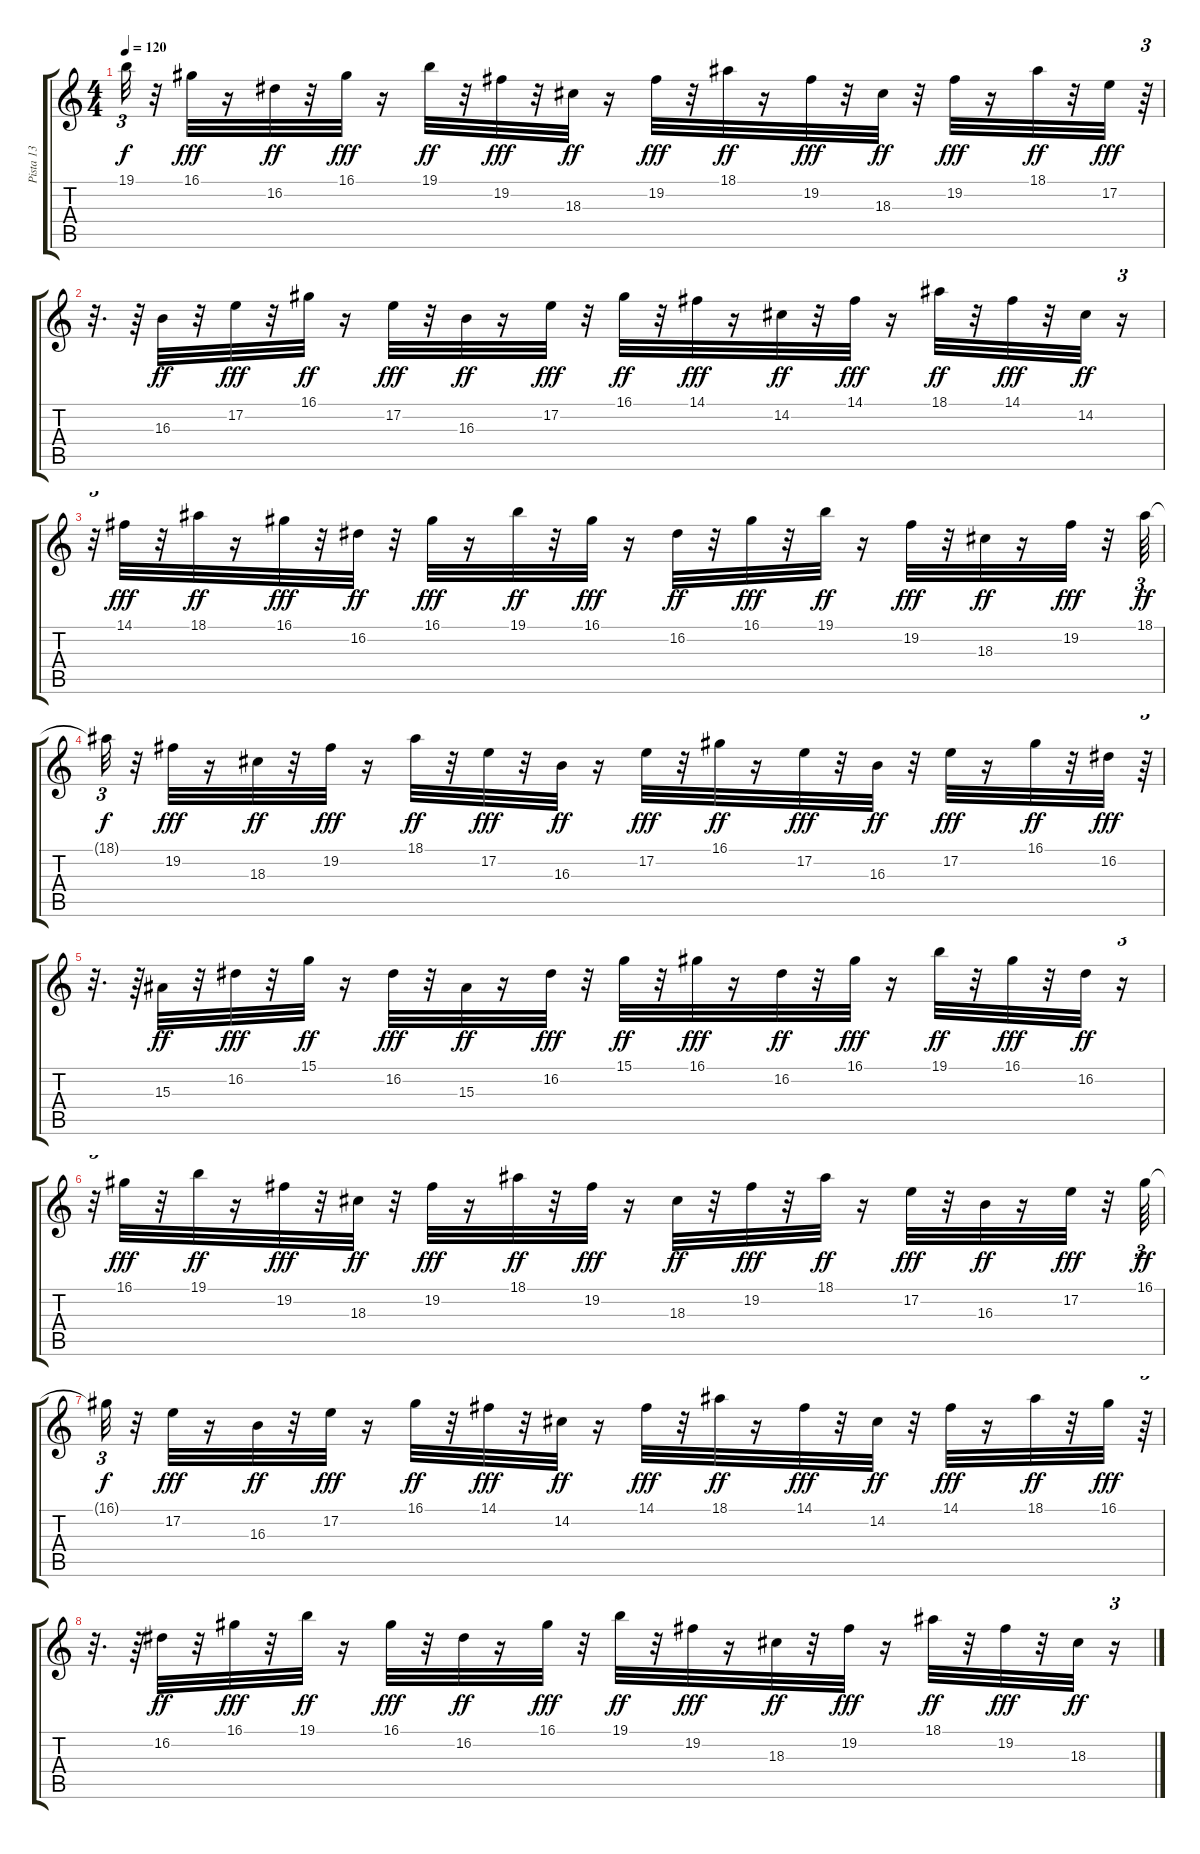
\track ("Pista 13" "Pista 13") {instrument stringensemble1}
\staff {score tabs}
\tuning (E4 B3 G3 D3 A2 E2) {hide}
\ts (4 4)
\tempo 120
\clef g2
\ks c
19.1{t}.32{tu (3 2) dy f} r.32 16.1.32{dy fff} r.16 16.2.32{dy ff} r.32 16.1.32{dy fff} r.16 19.1.32{dy ff} r.32 19.2.32{dy fff} r.32 18.3.32{dy ff} r.16 19.2.32{dy fff} r.32 18.1.32{dy ff} r.16 19.2.32{dy fff} r.32 18.3.32{dy ff} r.32 19.2.32{dy fff} r.16 18.1.32{dy ff} r.32 17.2.32{dy fff} r.64{tu (3 2)} |
r.32{d} r.64 16.3.32{dy ff} r.32 17.2.32{dy fff} r.32 16.1.32{dy ff} r.16 17.2.32{dy fff} r.32 16.3.32{dy ff} r.16 17.2.32{dy fff} r.32 16.1.32{dy ff} r.32 14.1.32{dy fff} r.16 14.2.32{dy ff} r.32 14.1.32{dy fff} r.16 18.1.32{dy ff} r.32 14.1.32{dy fff} r.32 14.2.32{dy ff} r.16{tu (3 2)} |
r.32{tu (3 2)} 14.1.32{dy fff} r.32 18.1.32{dy ff} r.16 16.1.32{dy fff} r.32 16.2.32{dy ff} r.32 16.1.32{dy fff} r.16 19.1.32{dy ff} r.32 16.1.32{dy fff} r.16 16.2.32{dy ff} r.32 16.1.32{dy fff} r.32 19.1.32{dy ff} r.16 19.2.32{dy fff} r.32 18.3.32{dy ff} r.16 19.2.32{dy fff} r.32 18.1.64{tu (3 2) dy ff} |
18.1{t}.32{tu (3 2) dy f} r.32 19.2.32{dy fff} r.16 18.3.32{dy ff} r.32 19.2.32{dy fff} r.16 18.1.32{dy ff} r.32 17.2.32{dy fff} r.32 16.3.32{dy ff} r.16 17.2.32{dy fff} r.32 16.1.32{dy ff} r.16 17.2.32{dy fff} r.32 16.3.32{dy ff} r.32 17.2.32{dy fff} r.16 16.1.32{dy ff} r.32 16.2.32{dy fff} r.64{tu (3 2)} |
r.32{d} r.64 15.3.32{dy ff} r.32 16.2.32{dy fff} r.32 15.1.32{dy ff} r.16 16.2.32{dy fff} r.32 15.3.32{dy ff} r.16 16.2.32{dy fff} r.32 15.1.32{dy ff} r.32 16.1.32{dy fff} r.16 16.2.32{dy ff} r.32 16.1.32{dy fff} r.16 19.1.32{dy ff} r.32 16.1.32{dy fff} r.32 16.2.32{dy ff} r.16{tu (3 2)} |
r.32{tu (3 2)} 16.1.32{dy fff} r.32 19.1.32{dy ff} r.16 19.2.32{dy fff} r.32 18.3.32{dy ff} r.32 19.2.32{dy fff} r.16 18.1.32{dy ff} r.32 19.2.32{dy fff} r.16 18.3.32{dy ff} r.32 19.2.32{dy fff} r.32 18.1.32{dy ff} r.16 17.2.32{dy fff} r.32 16.3.32{dy ff} r.16 17.2.32{dy fff} r.32 16.1.64{tu (3 2) dy ff} |
16.1{t}.32{tu (3 2) dy f} r.32 17.2.32{dy fff} r.16 16.3.32{dy ff} r.32 17.2.32{dy fff} r.16 16.1.32{dy ff} r.32 14.1.32{dy fff} r.32 14.2.32{dy ff} r.16 14.1.32{dy fff} r.32 18.1.32{dy ff} r.16 14.1.32{dy fff} r.32 14.2.32{dy ff} r.32 14.1.32{dy fff} r.16 18.1.32{dy ff} r.32 16.1.32{dy fff} r.64{tu (3 2)} |
r.32{d} r.64 16.2.32{dy ff} r.32 16.1.32{dy fff} r.32 19.1.32{dy ff} r.16 16.1.32{dy fff} r.32 16.2.32{dy ff} r.16 16.1.32{dy fff} r.32 19.1.32{dy ff} r.32 19.2.32{dy fff} r.16 18.3.32{dy ff} r.32 19.2.32{dy fff} r.16 18.1.32{dy ff} r.32 19.2.32{dy fff} r.32 18.3.32{dy ff} r.16{tu (3 2)}
